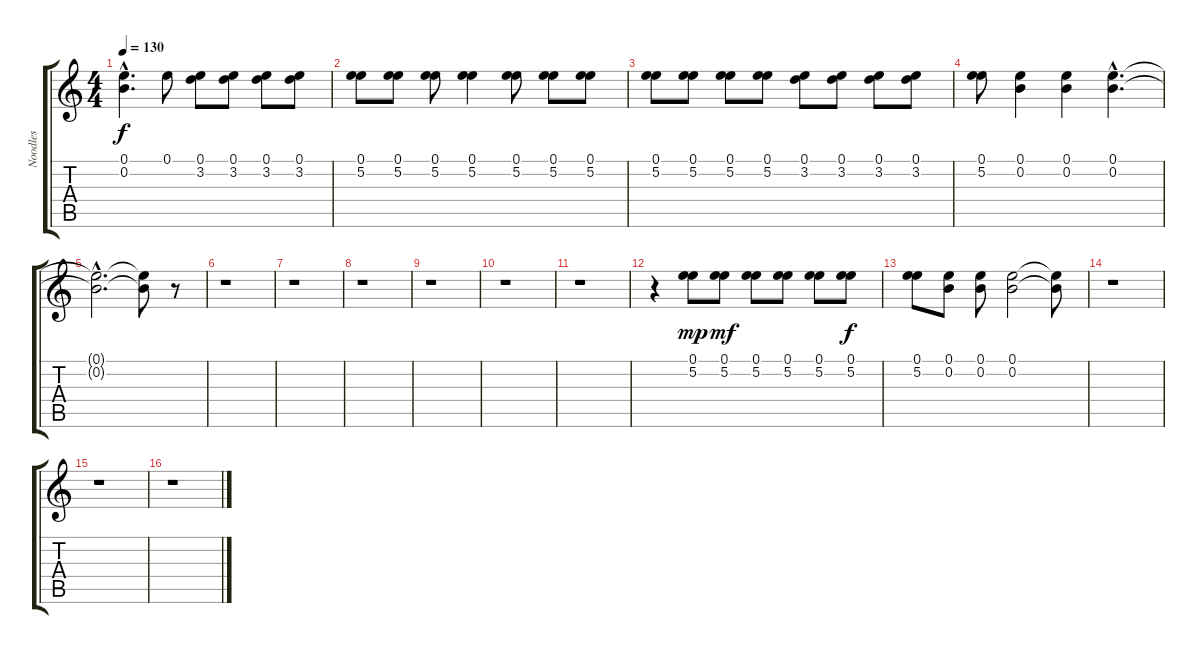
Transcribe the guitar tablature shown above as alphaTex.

\track ("Noodles" "Noodles") {instrument electricguitarclean}
\staff {score tabs}
\tuning (E4 B3 G3 D3 A2 E2) {hide}
\ts (4 4)
\tempo 130
\clef g2
\ks c
(0.1{hac t} 0.2{hac t}).4{d dy f} 0.1.8 (0.1 3.2).8 (0.1 3.2).8 (0.1 3.2).8 (0.1 3.2).8 |
(0.1 5.2).8 (0.1 5.2).8 (0.1 5.2).8 (0.1 5.2).4 (0.1 5.2).8 (0.1 5.2).8 (0.1 5.2).8 |
(0.1 5.2).8 (0.1 5.2).8 (0.1 5.2).8 (0.1 5.2).8 (0.1 3.2).8 (0.1 3.2).8 (0.1 3.2).8 (0.1 3.2).8 |
(0.1 5.2).8 (0.1 0.2).4 (0.1 0.2).4 (0.1{hac} 0.2{hac}).4{d} |
(0.1{hac t} 0.2{hac t}).2{d} (0.1{t} 0.2{t}).8 r.8 |
r.1 |
r.1 |
r.1 |
r.1 |
r.1 |
r.1 |
r.4 (0.1 5.2).8{dy mp} (0.1 5.2).8{dy mf} (0.1 5.2).8 (0.1 5.2).8 (0.1 5.2).8 (0.1 5.2).8{dy f} |
(0.1 5.2).8 (0.1 0.2).8 (0.1 0.2).8 (0.1 0.2).2 (0.1{t} 0.2{t}).8 |
r.1 |
r.1 |
r.1
